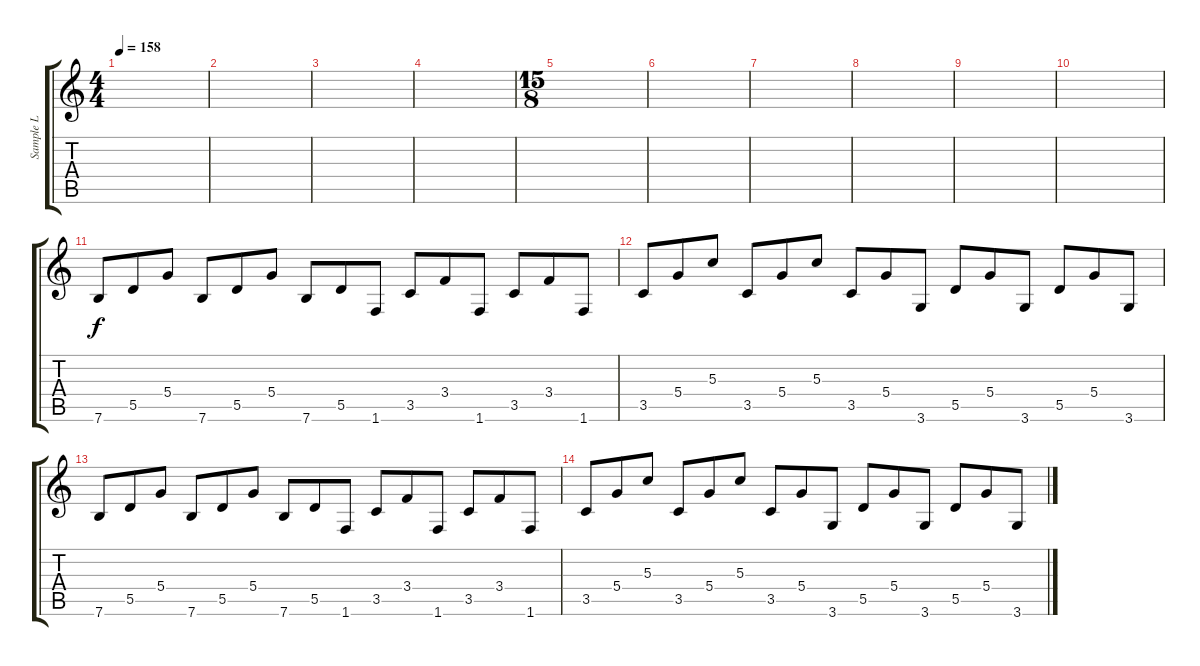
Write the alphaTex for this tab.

\track ("Sample L" "Sample L") {instrument guitarharmonics}
\staff {score tabs}
\tuning (E4 B3 G3 D3 A2 E2) {hide}
\ts (4 4)
\tempo 158
\clef g2
\ks c
|
|
|
|
\ts (15 8)
|
|
|
|
|
|
7.6.8 5.5.8 5.4.8 7.6.8 5.5.8 5.4.8 7.6.8 5.5.8 1.6.8 3.5.8 3.4.8 1.6.8 3.5.8 3.4.8 1.6.8 |
3.5.8 5.4.8 5.3.8 3.5.8 5.4.8 5.3.8 3.5.8 5.4.8 3.6.8 5.5.8 5.4.8 3.6.8 5.5.8 5.4.8 3.6.8 |
7.6.8 5.5.8 5.4.8 7.6.8 5.5.8 5.4.8 7.6.8 5.5.8 1.6.8 3.5.8 3.4.8 1.6.8 3.5.8 3.4.8 1.6.8 |
3.5.8 5.4.8 5.3.8 3.5.8 5.4.8 5.3.8 3.5.8 5.4.8 3.6.8 5.5.8 5.4.8 3.6.8 5.5.8 5.4.8 3.6.8
